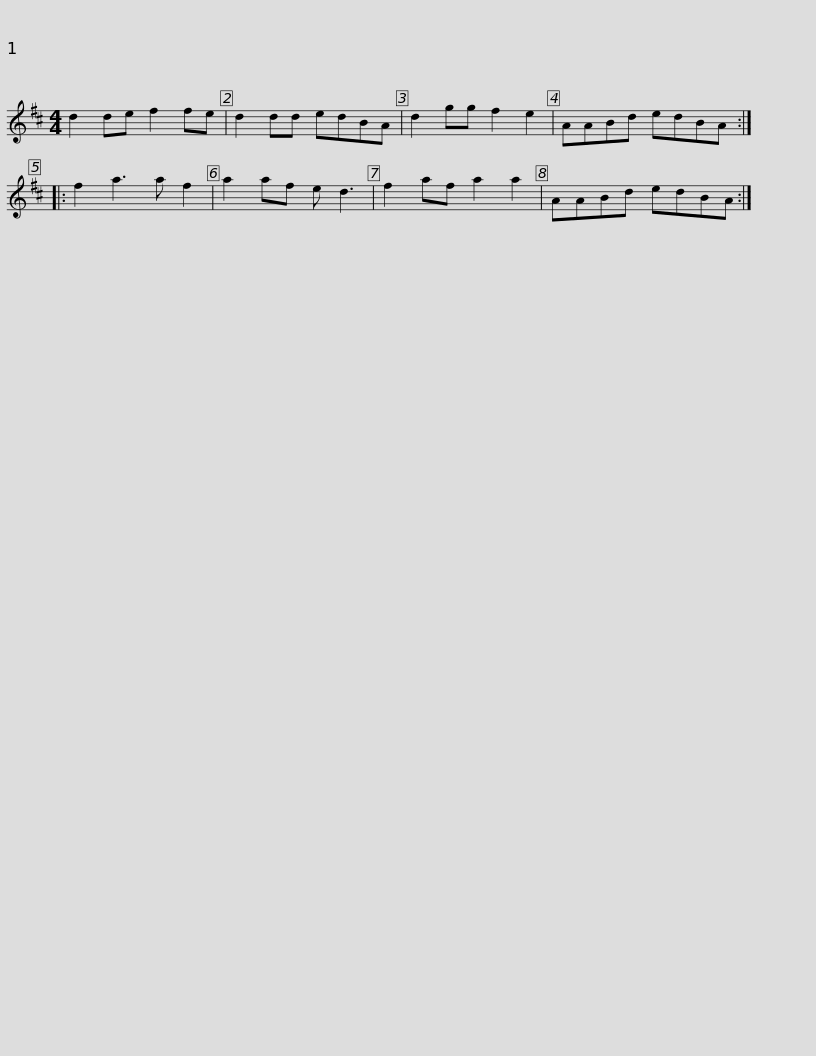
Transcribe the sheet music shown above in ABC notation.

X:1
L:1/8
M:4/4
I:linebreak $
K:D
V:1 treble
V:1
 d2 de f2 fe | d2 dd edBA | d2 gg f2 e2 | AABd edBA :: f2 a3 a f2 | %5
 a2 af e d3 | f2 af a2 a2 |$ AABd edBA :| %8
